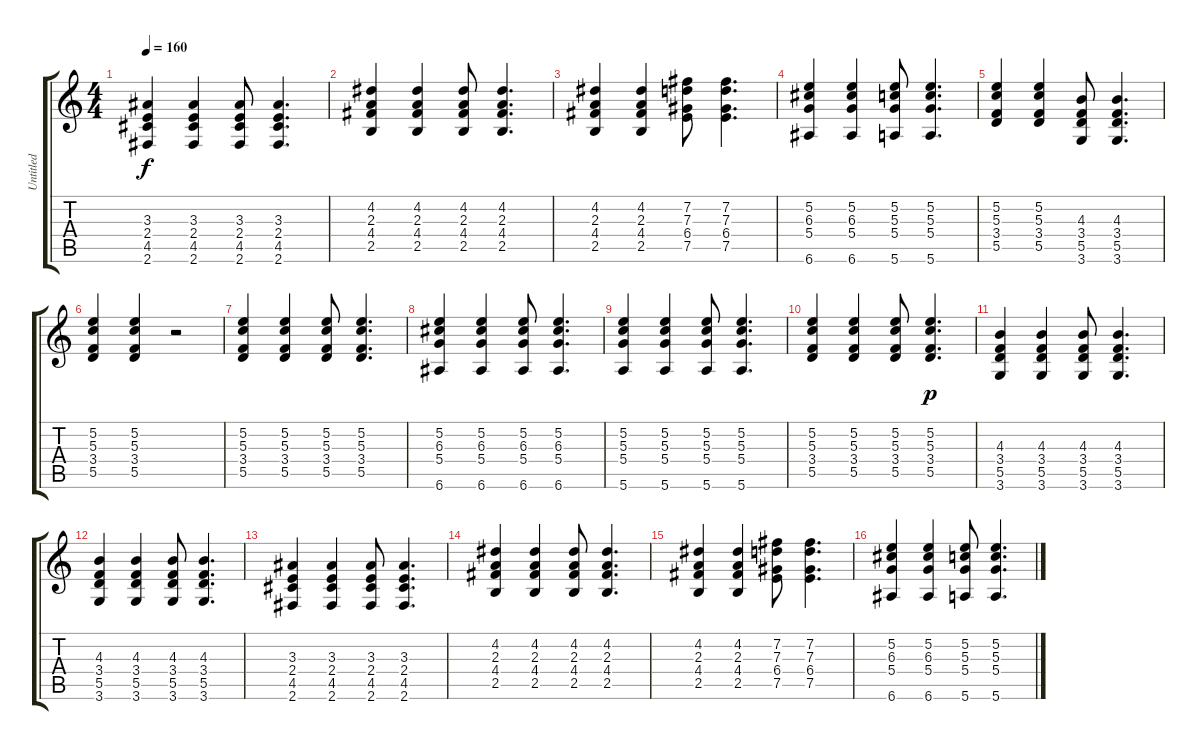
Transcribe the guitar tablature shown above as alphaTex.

\track ("Untitled" "Untitled") {instrument acousticguitarnylon}
\staff {score tabs}
\tuning (E4 B3 G3 D3 A2 E2) {hide}
\ts (4 4)
\tempo 160
\clef g2
\ks c
(3.3 2.4 4.5 2.6).4{dy f} (3.3 2.4 4.5 2.6).4 (3.3 2.4 4.5 2.6).8 (3.3 2.4 4.5 2.6).4{d} |
(4.2 2.3 4.4 2.5).4 (4.2 2.3 4.4 2.5).4 (4.2 2.3 4.4 2.5).8 (4.2 2.3 4.4 2.5).4{d} |
(4.2 2.3 4.4 2.5).4 (4.2 2.3 4.4 2.5).4 (7.2 7.3 6.4 7.5).8 (7.2 7.3 6.4 7.5).4{d} |
(5.2 6.3 5.4 6.6).4 (5.2 6.3 5.4 6.6).4 (5.2 5.3 5.4 5.6).8 (5.2 5.3 5.4 5.6).4{d} |
(5.2 5.3 3.4 5.5).4 (5.2 5.3 3.4 5.5).4 (4.3 3.4 5.5 3.6).8 (4.3 3.4 5.5 3.6).4{d} |
(5.2 5.3 3.4 5.5).4 (5.2 5.3 3.4 5.5).4 r.2 |
(5.2 5.3 3.4 5.5).4 (5.2 5.3 3.4 5.5).4 (5.2 5.3 3.4 5.5).8 (5.2 5.3 3.4 5.5).4{d} |
(5.2 6.3 5.4 6.6).4 (5.2 6.3 5.4 6.6).4 (5.2 6.3 5.4 6.6).8 (5.2 6.3 5.4 6.6).4{d} |
(5.2 5.3 5.4 5.6).4 (5.2 5.3 5.4 5.6).4 (5.2 5.3 5.4 5.6).8 (5.2 5.3 5.4 5.6).4{d} |
(5.2 5.3 3.4 5.5).4 (5.2 5.3 3.4 5.5).4 (5.2 5.3 3.4 5.5).8 (5.2 5.3 3.4 5.5).4{d dy p} |
(4.3 3.4 5.5 3.6).4 (4.3 3.4 5.5 3.6).4 (4.3 3.4 5.5 3.6).8 (4.3 3.4 5.5 3.6).4{d} |
(4.3 3.4 5.5 3.6).4 (4.3 3.4 5.5 3.6).4 (4.3 3.4 5.5 3.6).8 (4.3 3.4 5.5 3.6).4{d} |
(3.3 2.4 4.5 2.6).4 (3.3 2.4 4.5 2.6).4 (3.3 2.4 4.5 2.6).8 (3.3 2.4 4.5 2.6).4{d} |
(4.2 2.3 4.4 2.5).4 (4.2 2.3 4.4 2.5).4 (4.2 2.3 4.4 2.5).8 (4.2 2.3 4.4 2.5).4{d} |
(4.2 2.3 4.4 2.5).4 (4.2 2.3 4.4 2.5).4 (7.2 7.3 6.4 7.5).8 (7.2 7.3 6.4 7.5).4{d} |
(5.2 6.3 5.4 6.6).4 (5.2 6.3 5.4 6.6).4 (5.2 5.3 5.4 5.6).8 (5.2 5.3 5.4 5.6).4{d}
